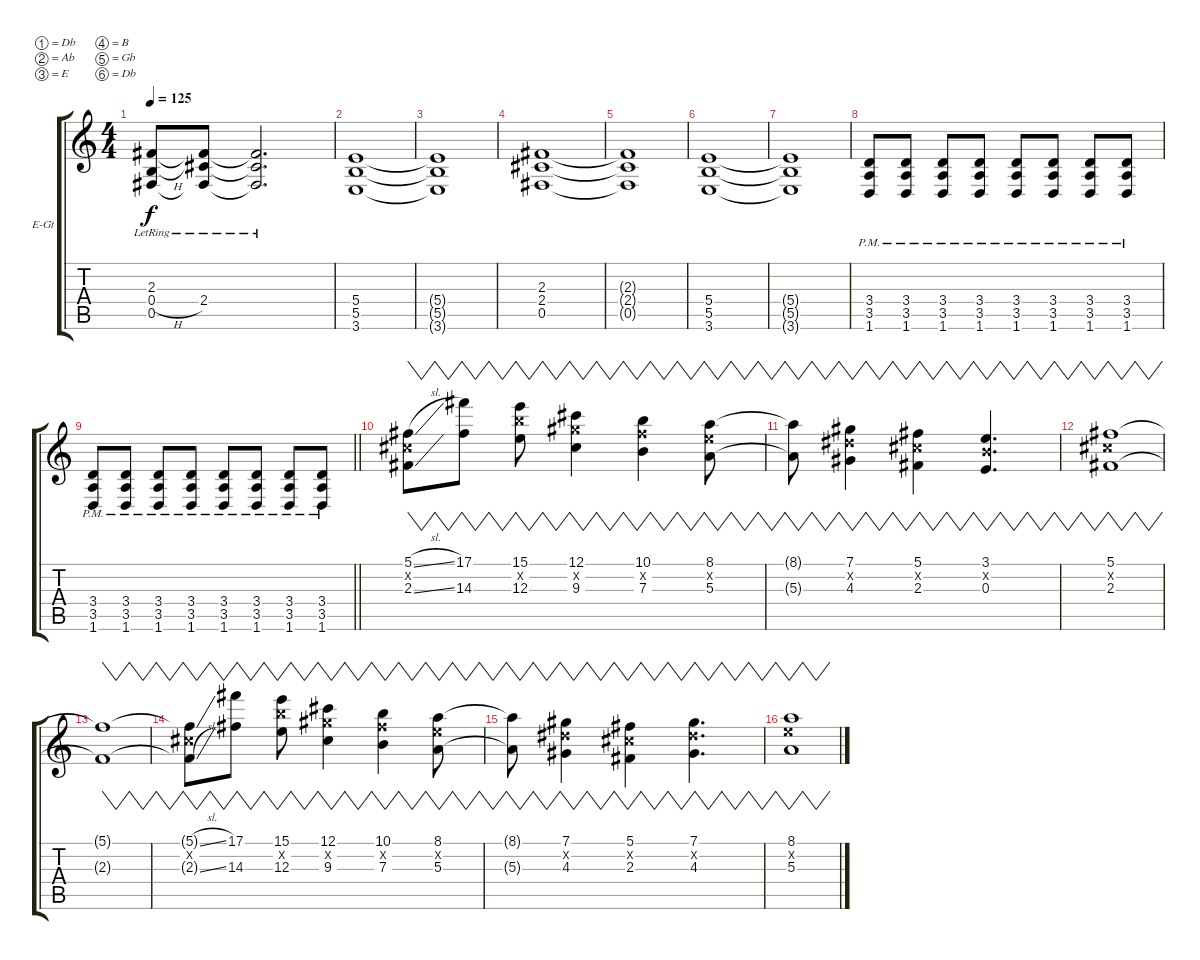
\bracketExtendMode groupsimilarinstruments
\firstSystemTrackNameOrientation horizontal
\otherSystemsTrackNameOrientation horizontal
\track ("Distortion 01" "E-Gt") {instrument overdrivenguitar}
\staff {score tabs}
\tuning (Db4 Ab3 E3 B2 Gb2 Db2)
\ts (4 4)
\tempo 125
\clef g2
\ks c
(0.4{h} 0.5{lr t} 2.3{lr t}).8{dy f} (2.4 0.5{lr t} 2.3{lr t}).8 (2.4{t} 2.3{lr t} 0.5{lr t}).2{d} |
(5.4 5.5 3.6).1 |
(5.4{t} 5.5{t} 3.6{t}).1 |
(2.3 2.4 0.5).1 |
(2.3{t} 2.4{t} 0.5{t}).1 |
(5.4 5.5 3.6).1 |
(5.4{t} 5.5{t} 3.6{t}).1 |
(3.4{pm} 3.5{pm} 1.6{pm}).8 (3.4{pm} 3.5{pm} 1.6{pm}).8 (3.4{pm} 3.5{pm} 1.6{pm}).8 (3.4{pm} 3.5{pm} 1.6{pm}).8 (3.4{pm} 3.5{pm} 1.6{pm}).8 (3.4{pm} 3.5{pm} 1.6{pm}).8 (3.4{pm} 3.5{pm} 1.6{pm}).8 (3.4{pm} 3.5{pm} 1.6{pm}).8 |
\barLineRight lightlight
(3.4{pm} 3.5{pm} 1.6{pm}).8 (3.4{pm} 3.5{pm} 1.6{pm}).8 (3.4{pm} 3.5{pm} 1.6{pm}).8 (3.4{pm} 3.5{pm} 1.6{pm}).8 (3.4{pm} 3.5{pm} 1.6{pm}).8 (3.4{pm} 3.5{pm} 1.6{pm}).8 (3.4{pm} 3.5{pm} 1.6{pm}).8 (3.4{pm} 3.5{pm} 1.6{pm}).8 |
(2.3{sl} 5.2{x} 5.1{sl}).8{vw} (17.1 14.3).8{vw} (15.1 15.2{x} 12.3).8{vw} (12.1 12.2{x} 9.3).4{vw} (10.1 10.2{x} 7.3).4{vw} (8.1 8.2{x} 5.3).8{vw} |
(8.1{t} 5.3{t}).8{vw} (7.1 7.2{x} 4.3).4{vw} (5.1 5.2{x} 2.3).4{vw} (3.1 3.2{x} 0.3).4{vw d} |
(5.1 5.2{x} 2.3).1{vw} |
(5.1{t} 2.3{t}).1{vw} |
(5.1{sl t} 5.2{x} 2.3{sl t}).8{vw} (17.1 14.3).8{vw} (15.1 15.2{x} 12.3).8{vw} (12.1 12.2{x} 9.3).4{vw} (10.1 10.2{x} 7.3).4{vw} (8.1 8.2{x} 5.3).8{vw} |
(8.1{t} 5.3{t}).8{vw} (7.1 7.2{x} 4.3).4{vw} (5.1 5.2{x} 2.3).4{vw} (7.1 7.2{x} 4.3).4{vw d} |
(8.1 5.3 8.2{x}).1{vw}
